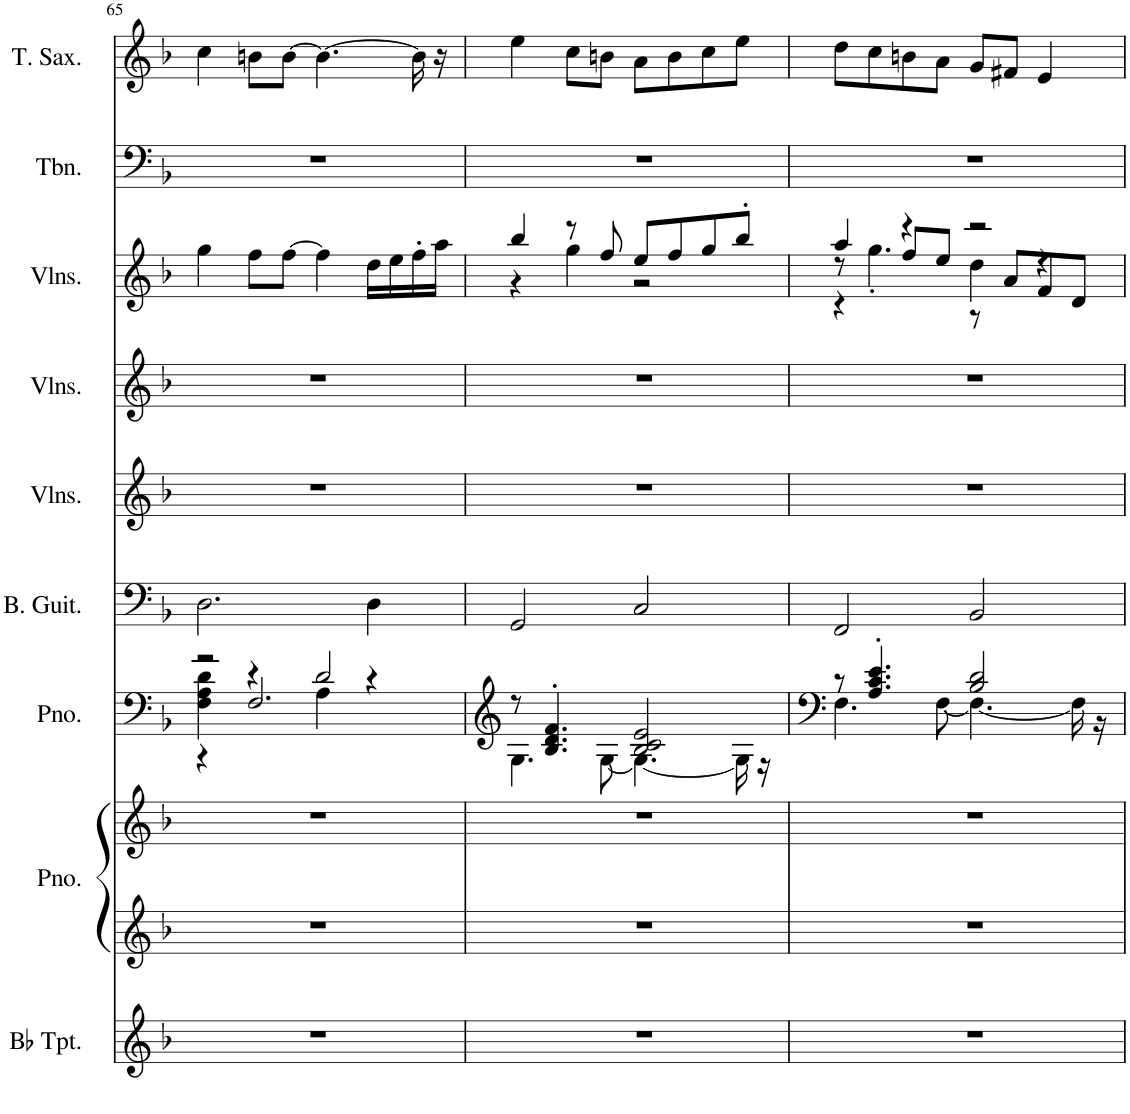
**kern	**kern	**kern	**kern	**kern	**kern	**kern	**kern	**kern	**kern
*part9	*part8	*part8	*part7	*part6	*part5	*part4	*part3	*part2	*part1
*staff10	*staff9	*staff8	*staff7	*staff6	*staff5	*staff4	*staff3	*staff2	*staff1
*I"Bb Trumpet, Trumpet 123	*I"Piano, Piano R	*	*I"Piano, Piano L	*I"Bass Guitar, Bass	*I"Violins, Strings	*I"Violins, Strings	*I"Violins,  Strings	*I"Trombone, vokal 1.2.3	*I"Tenor Saxophone, SOLO
*I'Bb Tpt.	*I'Pno.	*	*I'Pno.	*I'B. Guit.	*I'Vlns.	*I'Vlns.	*I'Vlns.	*I'Tbn.	*I'T. Sax.
!!LO:PB:g=z
*clefG2	*clefG2	*clefG2	*clefG2	*clefF4	*clefG2	*clefG2	*clefG2	*clefF4	*clefG2
*Trd1c2	*	*	*	*Trd7c12	*	*	*	*	*Trd8c14
*k[b-]	*k[b-]	*k[b-]	*k[b-]	*k[b-]	*k[b-]	*k[b-]	*k[b-]	*k[b-]	*k[b-]
*M4/4	*M4/4	*M4/4	*M4/4	*M4/4	*M4/4	*M4/4	*M4/4	*M4/4	*M4/4
=65	=65	=65	=65	=65	=65	=65	=65	=65	=65
*	*	*	*^	*	*	*	*	*	*
*	*	*	*	*^	*	*	*	*	*	*
1r	1r	1r	2r	4F\ 4A\ 4d\	4r	2.D\	1r	1r	4gg\	1r	4cc\
.	.	.	.	4r	2.F/	.	.	.	8ff\L	.	8bn\L
.	.	.	.	.	.	.	.	.	[8ff\J	.	[8b\J
.	.	.	2d/	4A\	.	.	.	.	4ff\]	.	4.b\_
.	.	.	.	4r	.	4D\	.	.	16dd\LL	.	.
.	.	.	.	.	.	.	.	.	16ee\	.	.
.	.	.	.	.	.	.	.	.	16ff'\	.	16b\]
.	.	.	.	.	.	.	.	.	16aa\JJ	.	16r
*	*	*	*	*v	*v	*	*	*	*	*	*
=66	=66	=66	=66	=66	=66	=66	=66	=66	=66	=66
*	*	*	*	*	*	*	*	*^	*	*
1r	1r	1r	8r	4.G\	2GG/	1r	1r	4bb-/	4r	1r	4ee\
.	.	.	4.B-/' 4.d/' 4.f/'	.	.	.	.	.	.	.	.
.	.	.	.	.	.	.	.	8r	4gg\	.	8cc\L
.	.	.	.	[8G\	.	.	.	8ff/	.	.	8bn\J
.	.	.	2B-/ 2c/ 2e/	4.G\_	2C/	.	.	8ee/L	2r	.	8a\L
.	.	.	.	.	.	.	.	8ff/	.	.	8b\
.	.	.	.	.	.	.	.	8gg/	.	.	8cc\
.	.	.	.	16G\]	.	.	.	8bb-'/J	.	.	8ee\J
.	.	.	.	16r	.	.	.	.	.	.	.
=67	=67	=67	=67	=67	=67	=67	=67	=67	=67	=67	=67
*	*	*	*	*	*	*	*	*	*^	*	*
1r	1r	1r	8r	4.F\	2FF/	1r	1r	4aa/	8r	4r	1r	8dd\L
.	.	.	4.A/' 4.c/' 4.e/'	.	.	.	.	.	4.gg'\	.	.	8cc\
.	.	.	.	.	.	.	.	4r	.	8ff/L	.	8bn\
.	.	.	.	[8F\	.	.	.	.	.	8ee/J	.	8a\J
.	.	.	2B-/ 2d/	4.F\_	2BB-/	.	.	2r	4dd\	8r	.	8g/L
.	.	.	.	.	.	.	.	.	.	8a/L	.	8f#X/J
.	.	.	.	.	.	.	.	.	4r	8f/	.	4e/
.	.	.	.	16F\]	.	.	.	.	.	8d/J	.	.
.	.	.	.	16r	.	.	.	.	.	.	.	.
*	*	*	*v	*v	*	*	*	*v	*v	*v	*	*
=	=	=	=	=	=	=	=	=	=
*-	*-	*-	*-	*-	*-	*-	*-	*-	*-
